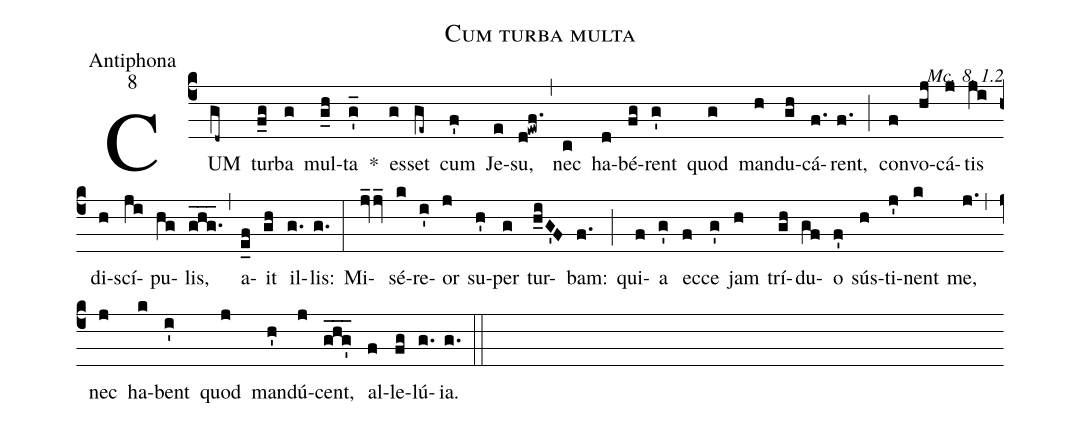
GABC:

name:Cum turba multa;
office-part:Antiphona;
mode:8;
commentary:Mc. 8, 1.2;
%%
(c4)
CUM(gd~) tur(f_g)ba(g) mul(g_h)ta(g'_) *()
es(g)set(ge~) cum(f') Je(e)su,(d!ewf.) (,)
nec(c) ha(d)bé(fg)rent(g') quod(g) man(h)du(gh)cá(f.)rent,(f.) (;)
con(f)vo(hj)cá(j)tis(ji) di(h)scí(ji)pu(hg)lis,(ghg.___) (,)
a(e_f)it(gh) il(g.)lis:(g.) (:)
Mi(jv_jv_)sé(k)re(i')or(j) su(h')per(g) tur(h_iG'F)bam:(f.) (;)
qui(f)a(g') ec(f)ce(g') jam(h) trí(gh)du(gf)o(f') sús(h)ti(j')nent(k) me,(j.) (,)
nec(j) ha(k)bent(i') quod(j) man(h')dú(j)cent,(ghg'___) al(f)le(fg)lú(g.)ia.(g.) (::)
